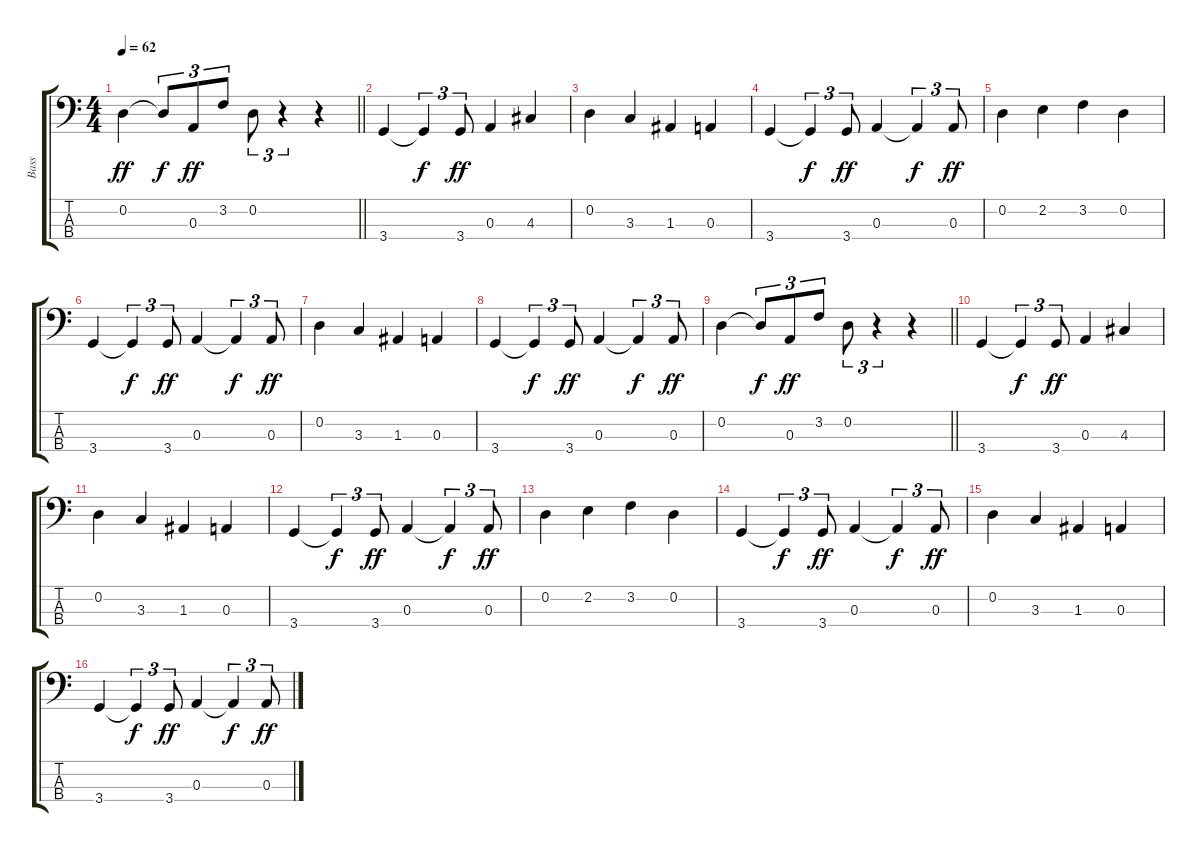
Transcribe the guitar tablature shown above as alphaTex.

\track ("Bass" "Bass") {instrument electricbassfinger}
\staff {score tabs}
\tuning (G2 D2 A1 E1) {hide}
\ts (4 4)
\tempo 62
\clef f4
\barLineRight lightlight
\ks c
0.2.4{dy ff} 0.2{t}.8{tu (3 2) dy f} 0.3.8{tu (3 2) dy ff} 3.2.8{tu (3 2)} 0.2.8{tu (3 2)} r.4{tu (3 2)} r.4 |
3.4.4 3.4{t}.4{tu (3 2) dy f} 3.4.8{tu (3 2) dy ff} 0.3.4 4.3.4 |
0.2.4 3.3.4 1.3.4 0.3.4 |
3.4.4 3.4{t}.4{tu (3 2) dy f} 3.4.8{tu (3 2) dy ff} 0.3.4 0.3{t}.4{tu (3 2) dy f} 0.3.8{tu (3 2) dy ff} |
0.2.4 2.2.4 3.2.4 0.2.4 |
3.4.4 3.4{t}.4{tu (3 2) dy f} 3.4.8{tu (3 2) dy ff} 0.3.4 0.3{t}.4{tu (3 2) dy f} 0.3.8{tu (3 2) dy ff} |
0.2.4 3.3.4 1.3.4 0.3.4 |
3.4.4 3.4{t}.4{tu (3 2) dy f} 3.4.8{tu (3 2) dy ff} 0.3.4 0.3{t}.4{tu (3 2) dy f} 0.3.8{tu (3 2) dy ff} |
\barLineRight lightlight
0.2.4 0.2{t}.8{tu (3 2) dy f} 0.3.8{tu (3 2) dy ff} 3.2.8{tu (3 2)} 0.2.8{tu (3 2)} r.4{tu (3 2)} r.4 |
3.4.4 3.4{t}.4{tu (3 2) dy f} 3.4.8{tu (3 2) dy ff} 0.3.4 4.3.4 |
0.2.4 3.3.4 1.3.4 0.3.4 |
3.4.4 3.4{t}.4{tu (3 2) dy f} 3.4.8{tu (3 2) dy ff} 0.3.4 0.3{t}.4{tu (3 2) dy f} 0.3.8{tu (3 2) dy ff} |
0.2.4 2.2.4 3.2.4 0.2.4 |
3.4.4 3.4{t}.4{tu (3 2) dy f} 3.4.8{tu (3 2) dy ff} 0.3.4 0.3{t}.4{tu (3 2) dy f} 0.3.8{tu (3 2) dy ff} |
0.2.4 3.3.4 1.3.4 0.3.4 |
3.4.4 3.4{t}.4{tu (3 2) dy f} 3.4.8{tu (3 2) dy ff} 0.3.4 0.3{t}.4{tu (3 2) dy f} 0.3.8{tu (3 2) dy ff}
